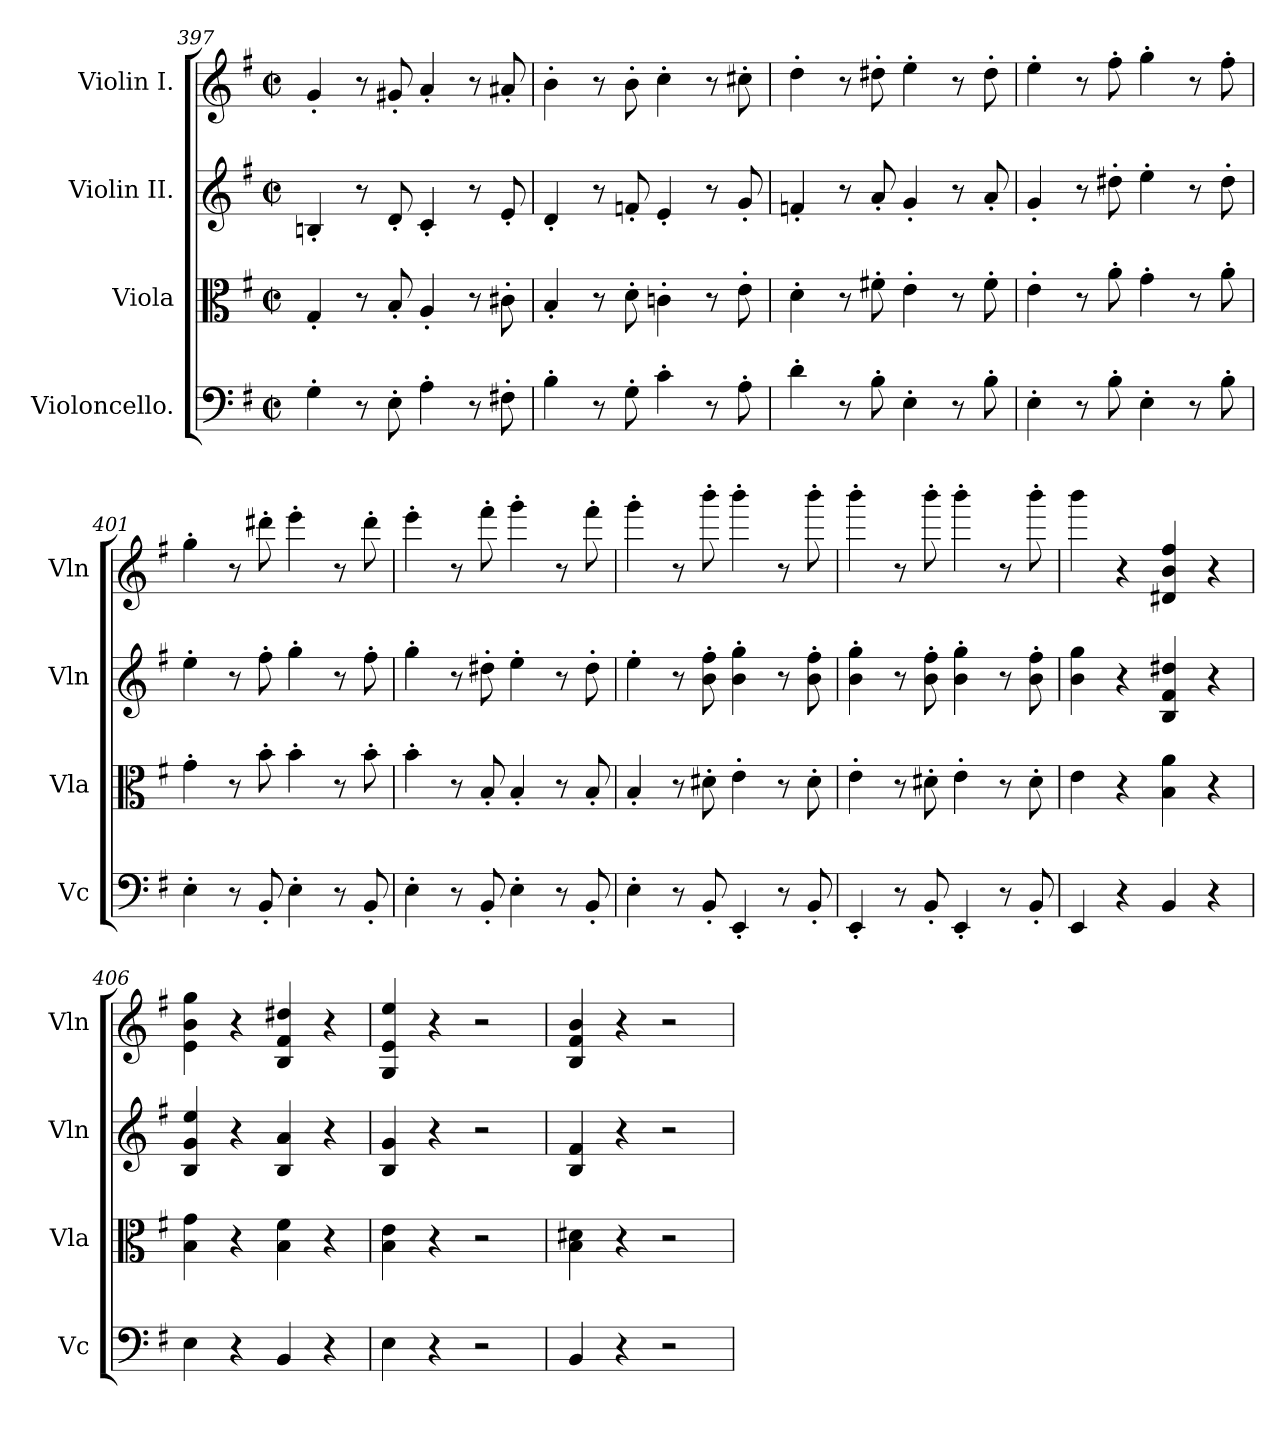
**kern	**kern	**kern	**kern
*part4	*part3	*part2	*part1
*staff4	*staff3	*staff2	*staff1
*I"Violoncello.	*I"Viola	*I"Violin II.	*I"Violin I.
*I'Vc	*I'Vla	*I'Vln	*I'Vln
*clefF4	*clefC3	*clefG2	*clefG2
*k[f#]	*k[f#]	*k[f#]	*k[f#]
*e:	*e:	*e:	*e:
*M2/2	*M2/2	*M2/2	*M2/2
*met(c|)	*met(c|)	*met(c|)	*met(c|)
=397	=397	=397	=397
4G'>\	4G'</	4Bn'</	4g'</
8r	8r	8r	8r
8E'>\	8B'</	8d'</	8g#X'</
4A'>\	4A'</	4c'</	4a'</
8r	8r	8r	8r
8F#X'>\	8c#X'>\	8e'</	8a#X'</
=398	=398	=398	=398
4B'>\	4B'</	4d'</	4b'>\
8r	8r	8r	8r
8G'>\	8d'>\	8fn'</	8b'>\
4c'>\	4cn'>\	4e'</	4cc'>\
8r	8r	8r	8r
8A'>\	8e'>\	8g'</	8cc#X'>\
=399	=399	=399	=399
4d'>\	4d'>\	4fn'</	4dd'>\
8r	8r	8r	8r
8B'>\	8f#X'>\	8a'</	8dd#X'>\
4E'>\	4e'>\	4g'</	4ee'>\
8r	8r	8r	8r
8B'>\	8f#'>\	8a'</	8dd#'>\
!!LO:LB:g=z
=400	=400	=400	=400
4E'>\	4e'>\	4g'</	4ee'>\
8r	8r	8r	8r
8B'>\	8a'>\	8dd#X'>\	8ff#'>\
4E'>\	4g'>\	4ee'>\	4gg'>\
8r	8r	8r	8r
8B'>\	8a'>\	8dd#'>\	8ff#'>\
=401	=401	=401	=401
4E'>\	4g'>\	4ee'>\	4gg'>\
8r	8r	8r	8r
8BB'</	8b'>\	8ff#'>\	8ddd#X'>\
4E'>\	4b'>\	4gg'>\	4eee'>\
8r	8r	8r	8r
8BB'</	8b'>\	8ff#'>\	8ddd#'>\
=402	=402	=402	=402
4E'>\	4b'>\	4gg'>\	4eee'>\
8r	8r	8r	8r
8BB'</	8B'</	8dd#X'>\	8fff#'>\
4E'>\	4B'</	4ee'>\	4ggg'>\
8r	8r	8r	8r
8BB'</	8B'</	8dd#'>\	8fff#'>\
=403	=403	=403	=403
4E'>\	4B'</	4ee'>\	4ggg'>\
8r	8r	8r	8r
8BB'</	8d#X'>\	8b\'> 8ff#\'>	8bbb'>\
4EE'</	4e'>\	4b\'> 4gg\'>	4bbb'>\
8r	8r	8r	8r
8BB'</	8d#'>\	8b\'> 8ff#\'>	8bbb'>\
=404	=404	=404	=404
4EE'</	4e'>\	4b\'> 4gg\'>	4bbb'>\
8r	8r	8r	8r
8BB'</	8d#X'>\	8b\'> 8ff#\'>	8bbb'>\
4EE'</	4e'>\	4b\'> 4gg\'>	4bbb'>\
8r	8r	8r	8r
8BB'</	8d#'>\	8b\'> 8ff#\'>	8bbb'>\
=405	=405	=405	=405
4EE/	4e\	4b\ 4gg\	4bbb\
4r	4r	4r	4r
4BB/	4B\ 4a\	4B/ 4f#/ 4dd#X/	4d#X/ 4b/ 4ff#/
4r	4r	4r	4r
=406	=406	=406	=406
4E\	4B\ 4g\	4B/ 4g/ 4ee/	4e\ 4b\ 4gg\
4r	4r	4r	4r
4BB/	4B\ 4f#\	4B/ 4a/	4B/ 4f#/ 4dd#X/
4r	4r	4r	4r
=407	=407	=407	=407
4E\	4B\ 4e\	4B/ 4g/	4G/ 4e/ 4ee/
4r	4r	4r	4r
2r	2r	2r	2r
=408	=408	=408	=408
4BB/	4B\ 4d#X\	4B/ 4f#/	4B/ 4f#/ 4b/
4r	4r	4r	4r
2r	2r	2r	2r
=	=	=	=
*-	*-	*-	*-
